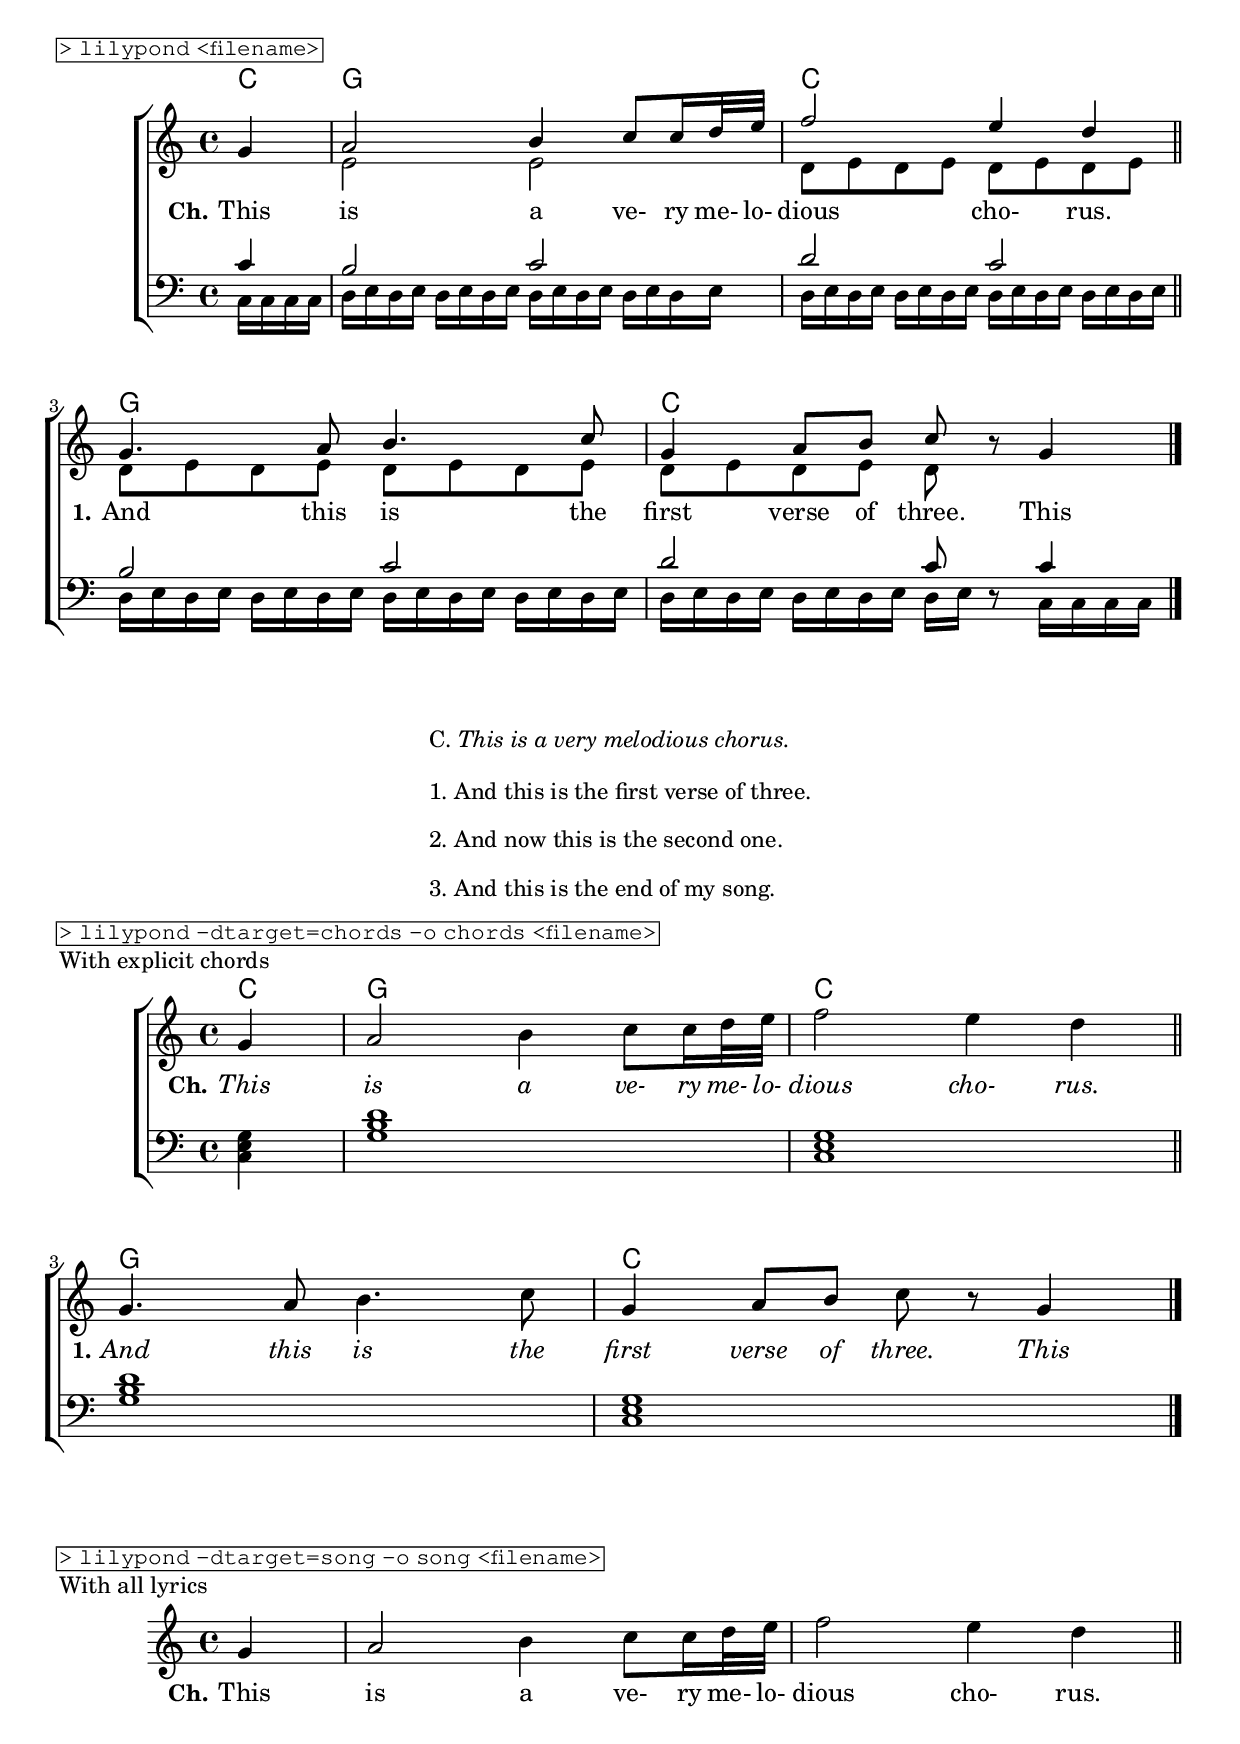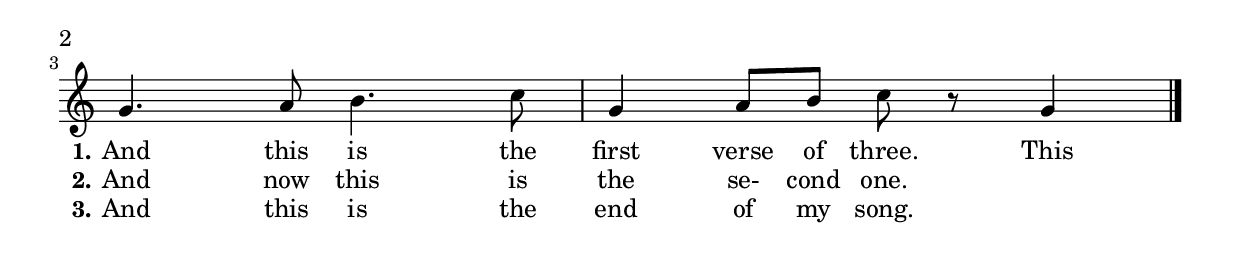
%%
%% Based on the ideas, work, hard slog and implementations of Nicolas Sceaux, 
%% (who also had to do the reviews.)
%%
%% current-target
%%	Target option passed on the command line. If none found, then use the
%%	target 'default
%%
#(define current-target (or (ly:get-option 'target) 'default))

%%
%% set-target!
%%	Utility routine to override the current target. Specifically used in 
%%	this snippet to simulate different passes over the input files.
%%	target	    symbol	New target (as if it had been set by -dtarget= 
%%
#(define (set-target! target)
	 (set! current-target target))

%% 
%% value-if-target-in
%%	Utility routine to set a value depending on whether the candidate 
%%	list contains the current-target.
%%	eligible    list	List of symbols
%%	value			Value to return if the eligible list contains 
%%				the current target.
%%	else-value		Value to return if the current target isn't in
%%				the list of eligible.
%%
#(define-macro (value-if-target-in eligible value else-value)
  `(if (memq current-target ,eligible)
       ,value
       ,else-value)) 

%%
%% target-names
%%	Map of target names
%%
#(define target-names 
	 '((chords . "With explicit chords") 
	   (song   . "With all lyrics")))

%%
%% Set up an instrument name for the header
%%
targetName = #(assoc-ref target-names current-target)

%%
%% ifTargetIn
%%	Render the music expression if the target is in the eligible list
%%
ifTargetIn =
#(define-music-function (parser location eligible music)
			(list? ly:music?)
  (value-if-target-in eligible music (make-music 'Music)))

%%
%% if-target-in
%%	Render the markup expression if the target is in the eligible list
%%
#(define-markup-command (if-target-in layout props eligible markp)
			(list? markup?)
  (value-if-target-in eligible
		      (interpret-markup layout props markp)
		      empty-stencil))

		      
%%% SNIPPET SPECIFIC WORKAROUND SECTION =================================
%%% THIS IS NOT PART OF THE EXAMPLE CODE -- JUST A WORKAROUND.
%%% As we fake the "-d target=xxx" command line switch by setting the 
%%% target option in the source file itself, and as when markup commands 
%%% are interpreted the whole file as been read long ago, the 
%%% \if-target-in markup command sees that the selected target option is 
%%% the last one set using set-target!
%%% In practice, the option would be set once, from the command line switch. 
%%% But here, as we fake in a single file the three possible calls, we use 
%%% this music function as a workaround.
toplevelMarkupIfTargets =
#(define-music-function (parser location eligible text)
                        (list? markup?)
   (if (memq current-target eligible)
       (collect-scores-for-book parser 
			        (if (>= (cadr (ly:version)) 11)
				    (list text)
				    text)))
       (make-music 'Music 'void #t))

%%% Redefine this as a no-op to still be able to use it in the examples
#(define-markup-command (if-target-in layout props eligible markp)
			(list? markup?)
    (interpret-markup layout props markp))

%%% END SNIPPET SPECIFIC WORKAROUND SECTION =============================

%% ======================================================================

txtChorus = \lyricmode {
  \set stanza = "Ch." This is a ve- ry me- lo- dious cho- rus.
}
txtVerseI = \lyricmode {
  \set stanza = "1." And this is the first verse of three. This
}
txtVerseII = \lyricmode {
  \set stanza = "2." And now this is the se- cond one.
}
txtVerseIII = \lyricmode {
  \set stanza = "3." And this is the end of my song.
}

mlChorus   = \markup { C. \italic { This is a very melodious chorus. } }
mlVerseI   = \markup { 1. And this is the first verse of three. }
mlVerseII  = \markup { 2. And now this is the second one. }
mlVerseIII = \markup { 3. And this is the end of my song.}

chdBoth = \chordmode { c4 g1 c g c }

treChorusI  = \relative c'' { g4 | a2 b4 c8 c16 d32 e | f2 e4 d | }
treVerseI  = \relative c'' { g4. a8 b4. c8 | g4 a8 b c b\rest g4 | }
treBothII = \relative c' { 
  s4 | e2 e2 | d8 e d e d e d e | d8 e d e d e d e | d8 e d e d s s4 | 
}
basBothI  = \relative c' { 
  c4 | b2 c2 | d2 c2 | b2 c2 | d2 c8 d,\rest c'4 | 
}
basBothII = \relative c { 
  c16 c c c | d16 e d e d e d e d e d e d e d e | 
  d16 e d e d e d e d e d e d e d e | 
  d16 e d e d e d e d e d e d e d e | 
  d16 e d e d e d e d e s8 c16 c c c | 
}

global = {
  \key c \major
  \time 4/4
  \partial 4 s4 s1*2 \bar "||"
  s1*2 \bar "|."
}



%% ======================================================================
%% FIRST PASS : Score with default target
%% Simulate the command > lilypond <filename>
\markup \box \line \typewriter { > lilypond <filename> }
targetName = #(assoc-ref target-names current-target)
%% ======================================================================
\score {
  \context ChoirStaff <<
    \ifTargetIn #'(orgue default) \new ChordNames { \chdBoth }
    \new Staff <<
      \global \clef treble
      {
	\new Voice = "chorus" {
	  \ifTargetIn #'(default) \voiceOne
	  \treChorusI
	}
	\break
	\new Voice = "verse" {
	  \ifTargetIn #'(default) \voiceOne
	  \treVerseI
	}
      }
      \\ \ifTargetIn #'(default) { \voiceTwo \treBothII }
    >>
    \lyricsto "chorus" \new Lyrics \txtChorus
    \lyricsto "verse" \new Lyrics \txtVerseI
    #(newline) % this line needs to be here
    \ifTargetIn #'(song) <<
      \lyricsto "verse" \new Lyrics \txtVerseII
      \lyricsto "verse" \new Lyrics \txtVerseIII
    >>
    \ifTargetIn #'(default) \new Staff <<
      \global \clef bass
      \basBothI \\ \basBothII
    >>
    \ifTargetIn #'(chords) \new Staff <<
      \global \clef bass
      \transpose c c, \chdBoth
    >>
  >>
  \header { piece = \targetName }
  \layout { 
    \context { \Lyrics
      \override LyricText #'font-shape = #(value-if-target-in '(chords) 'italic 'upright)
    }
  }
}
\toplevelMarkupIfTargets #'(default)	% WORKAROUND - ignore this line
\markup \if-target-in #'(default) \fill-line {
  \column{
    \line{\pad-around #1.5 {\mlChorus}}
    \line{\pad-around #1.5 {\mlVerseI}}
    \line{\pad-around #1.5 {\mlVerseII}}
    \line{\pad-around #1.5 {\mlVerseIII}}
  }
}

%% ======================================================================
%% SECOND PASS : Score with `chords' target
%% Simulate the command > lilypond -dtarget=chords -o chords <filename>
#(set-target! 'chords)
\markup \box \line \typewriter { > lilypond -dtarget=chords -o chords <filename> }
targetName = #(assoc-ref target-names current-target)
%% ======================================================================

%\noPageBreak
\score {
  \context ChoirStaff <<
    \ifTargetIn #'(chords default) \new ChordNames { \chdBoth  }
    \new Staff <<
      \global \clef treble
      {
        \new Voice = "chorus" {
          \ifTargetIn #'(default) \voiceOne
          \treChorusI
        }
        \break
        \new Voice = "verse" {
          \ifTargetIn #'(default) \voiceOne
          \treVerseI
        }
      }
      \\ \ifTargetIn #'(default) { \voiceTwo \treBothII }
    >>
    \lyricsto "chorus" \new Lyrics \txtChorus
    \lyricsto "verse" \new Lyrics \txtVerseI
    #(newline)
    \ifTargetIn #'(song) <<
      \lyricsto "verse" \new Lyrics \txtVerseII
      \lyricsto "verse" \new Lyrics \txtVerseIII
    >>
    \ifTargetIn #'(default) \new Staff <<
      \global \clef bass
      \basBothI \\ \basBothII 
    >>
    \ifTargetIn #'(chords) \new Staff <<
      \global \clef bass
      \transpose c c, \chdBoth
    >>
  >>
  \header { piece = \targetName }
  \layout { 
    \context { \Lyrics
      \override LyricText #'font-shape = #(value-if-target-in '(chords) 'italic 'upright)
    }
  }
}
\toplevelMarkupIfTargets #'(default) 	% WORKAROUND - ignore this line
\markup \if-target-in #'(default) \fill-line {
  \column{
    \line{\pad-around #1.5 {\mlChorus}}
    \line{\pad-around #1.5 {\mlVerseI}}
    \line{\pad-around #1.5 {\mlVerseII}}
    \line{\pad-around #1.5 {\mlVerseIII}}
  }
}

%% ======================================================================
%% THIRD PASS : Score with `song' target
%% Simulate the command > lilypond -dtarget=song -o song <filename>
#(set-target! 'song)
\markup \box \line \typewriter { > lilypond -dtarget=song -o song <filename> }
targetName = #(assoc-ref target-names current-target)
%% ======================================================================

%\noPageBreak
\score {
  \context ChoirStaff <<
    \ifTargetIn #'(chords default) \new ChordNames { \chdBoth }
    \new Staff <<
      \global \clef treble
      {
        \new Voice = "chorus" {
          \ifTargetIn #'(default) \voiceOne
          \treChorusI
        }
        \break
        \new Voice = "verse" {
          \ifTargetIn #'(default) \voiceOne
          \treVerseI
        }
      }
      \\ \ifTargetIn #'(default) { \voiceTwo \treBothII }
    >>
    \lyricsto "chorus" \new Lyrics \txtChorus
    \lyricsto "verse" \new Lyrics \txtVerseI
    #(newline)
    \ifTargetIn #'(song) <<
      \lyricsto "verse" \new Lyrics \txtVerseII
      \lyricsto "verse" \new Lyrics \txtVerseIII
    >>
    \ifTargetIn #'(default) \new Staff <<
      \global \clef bass
      \basBothI \\ \basBothII 
    >>
    \ifTargetIn #'(chords) \new Staff <<
      \global \clef bass
      \transpose c c, \chdBoth
    >>
  >>
  \header { piece = \targetName }
  \layout { 
    \context { \Lyrics
      \override LyricText #'font-shape = #(value-if-target-in '(chords) 'italic 'upright)
    }
  }
}
\toplevelMarkupIfTargets #'(default) 	% WORKAROUND - ignore this line
\markup \if-target-in #'(default) \fill-line {
  \column{
    \line{\pad-around #1.5 {\mlChorus}}
    \line{\pad-around #1.5 {\mlVerseI}}
    \line{\pad-around #1.5 {\mlVerseII}}
    \line{\pad-around #1.5 {\mlVerseIII}}
  }
}

